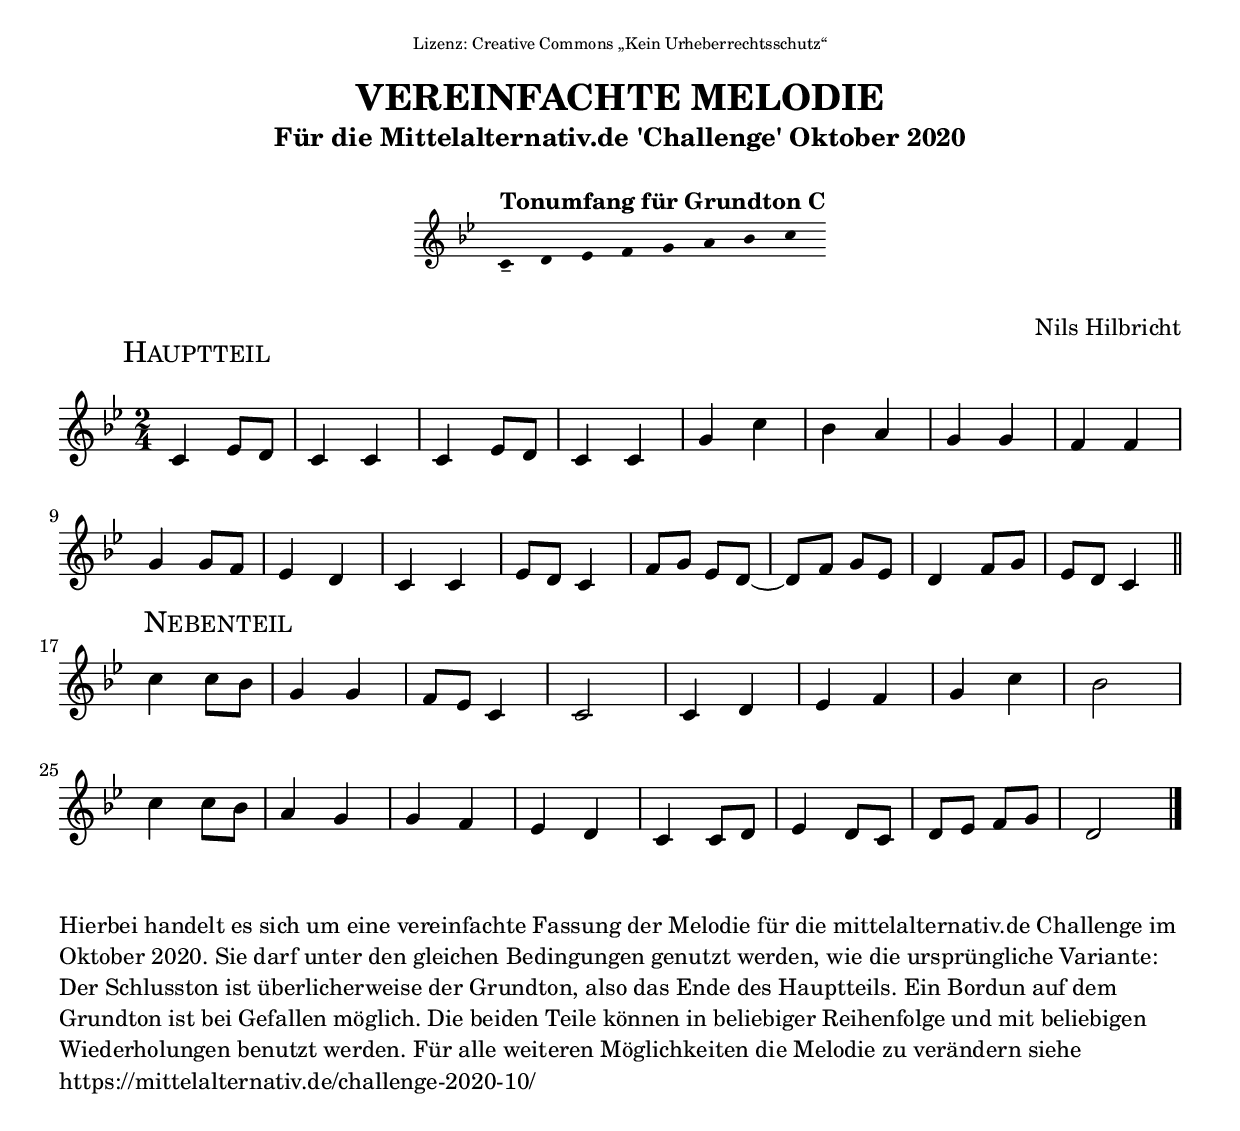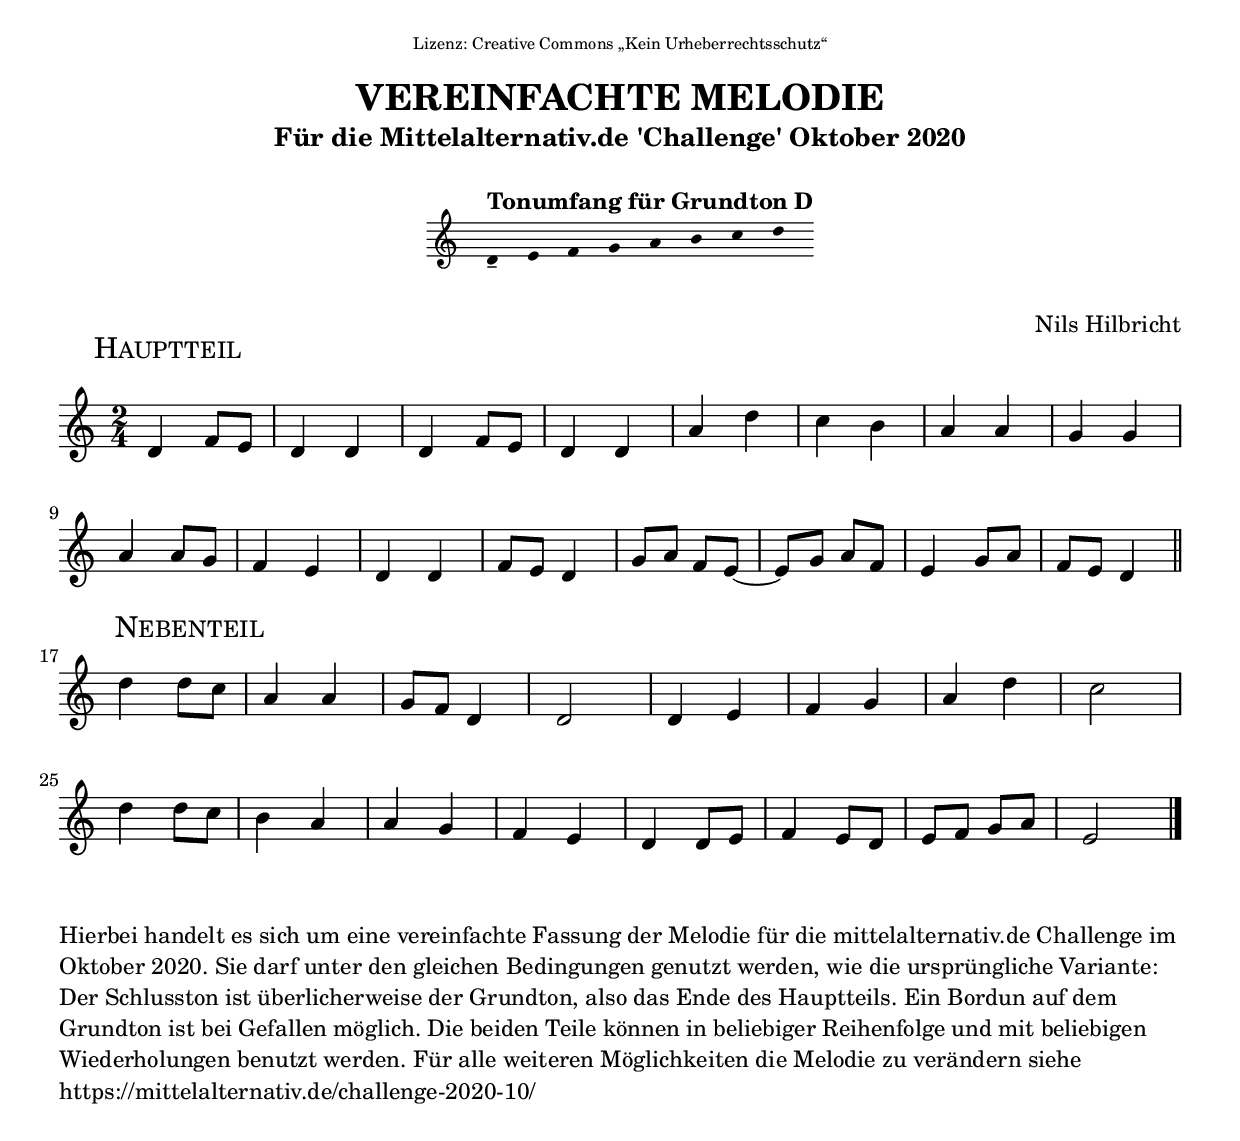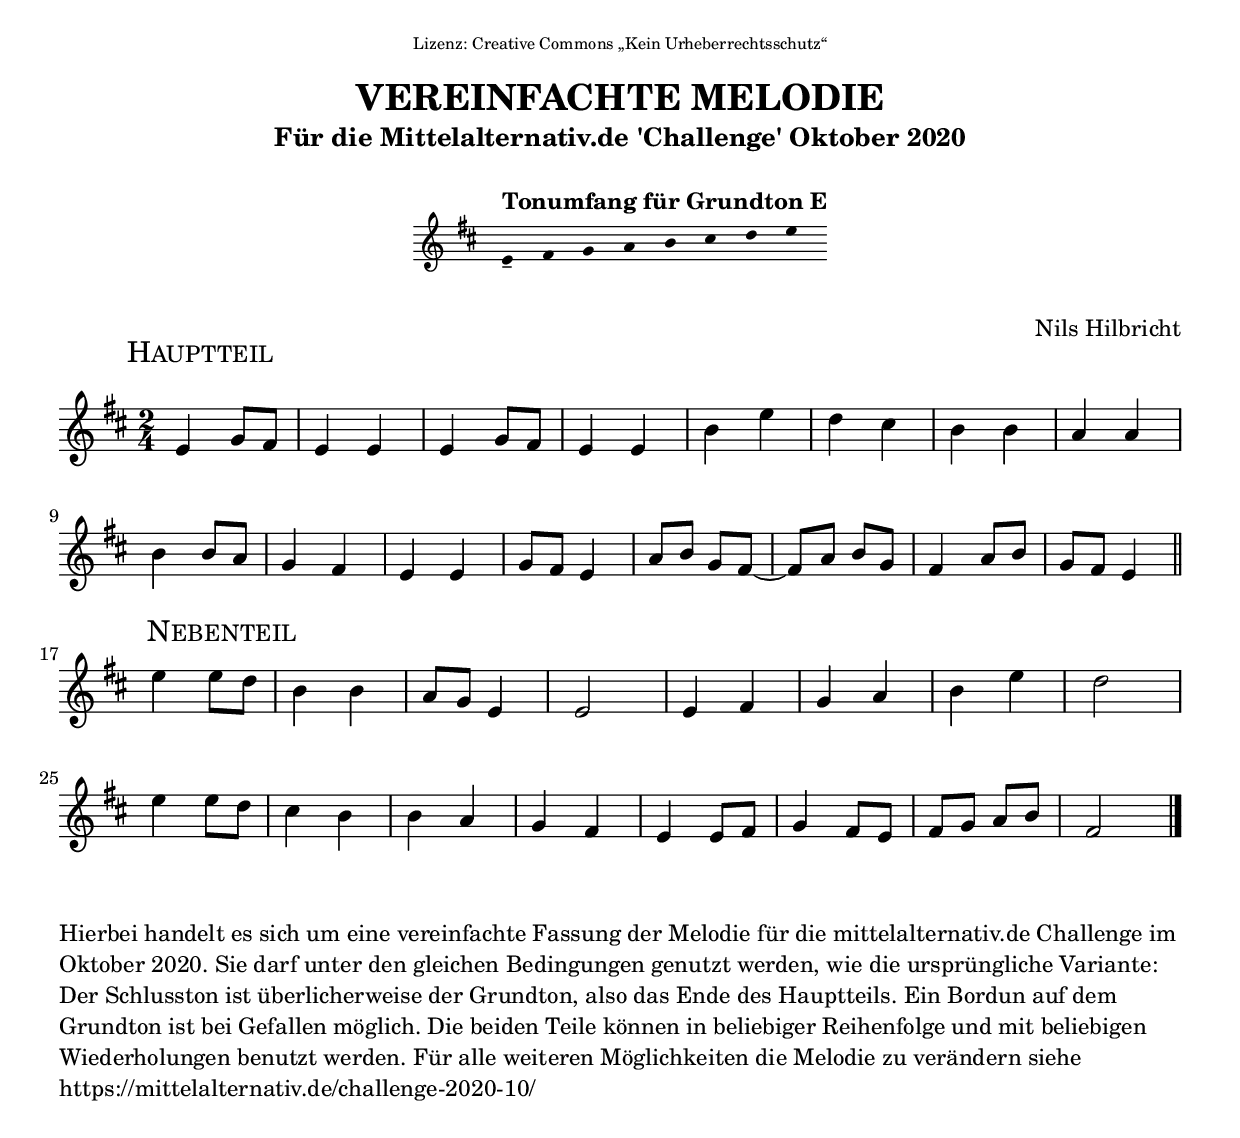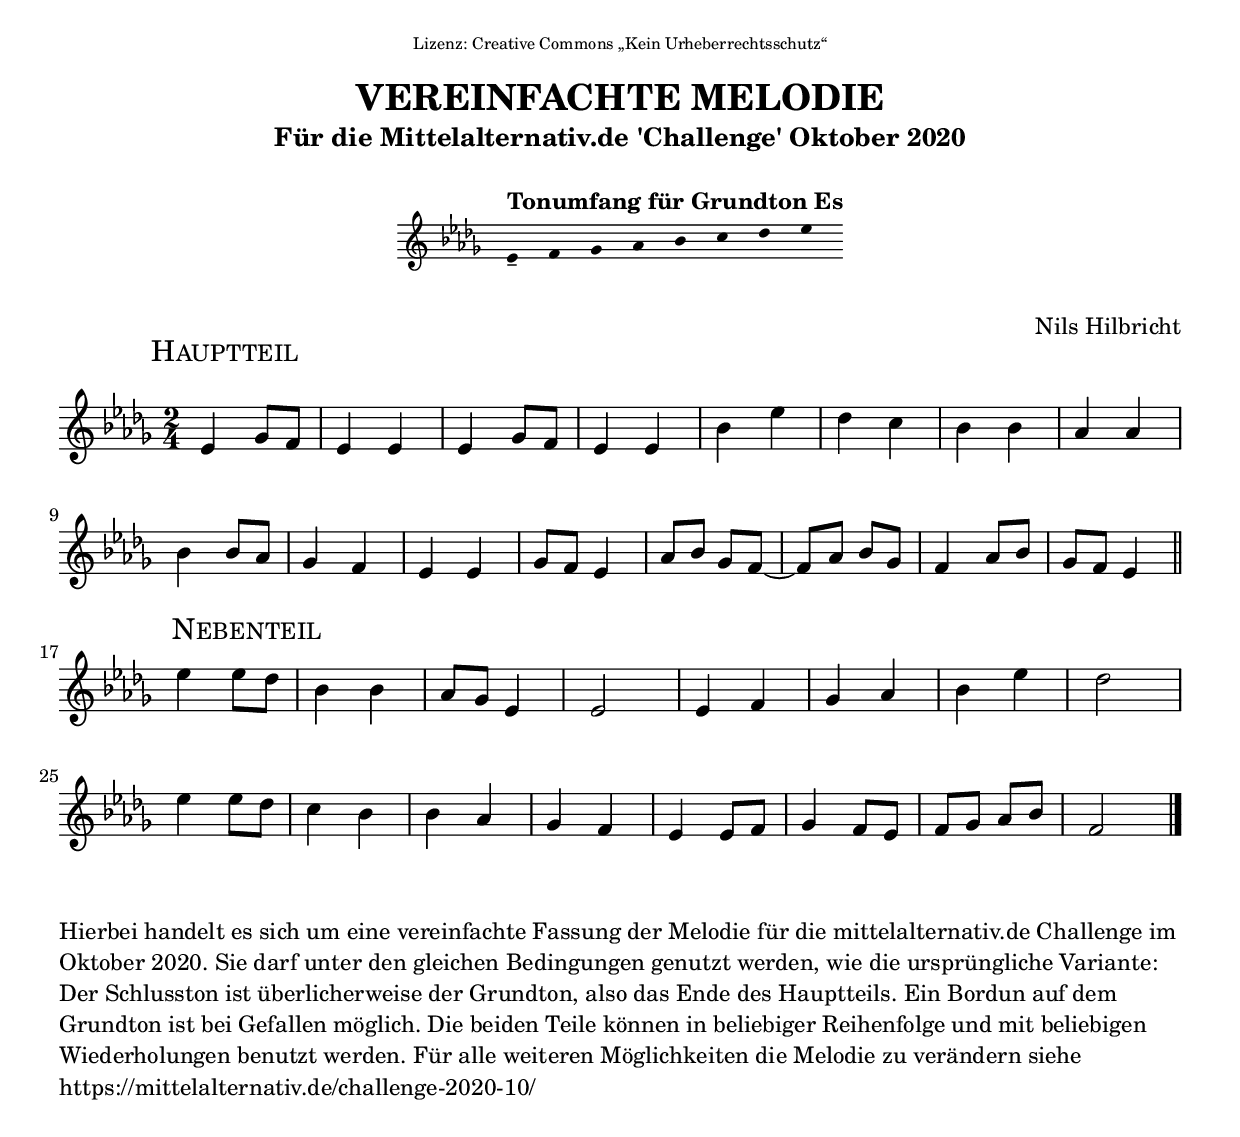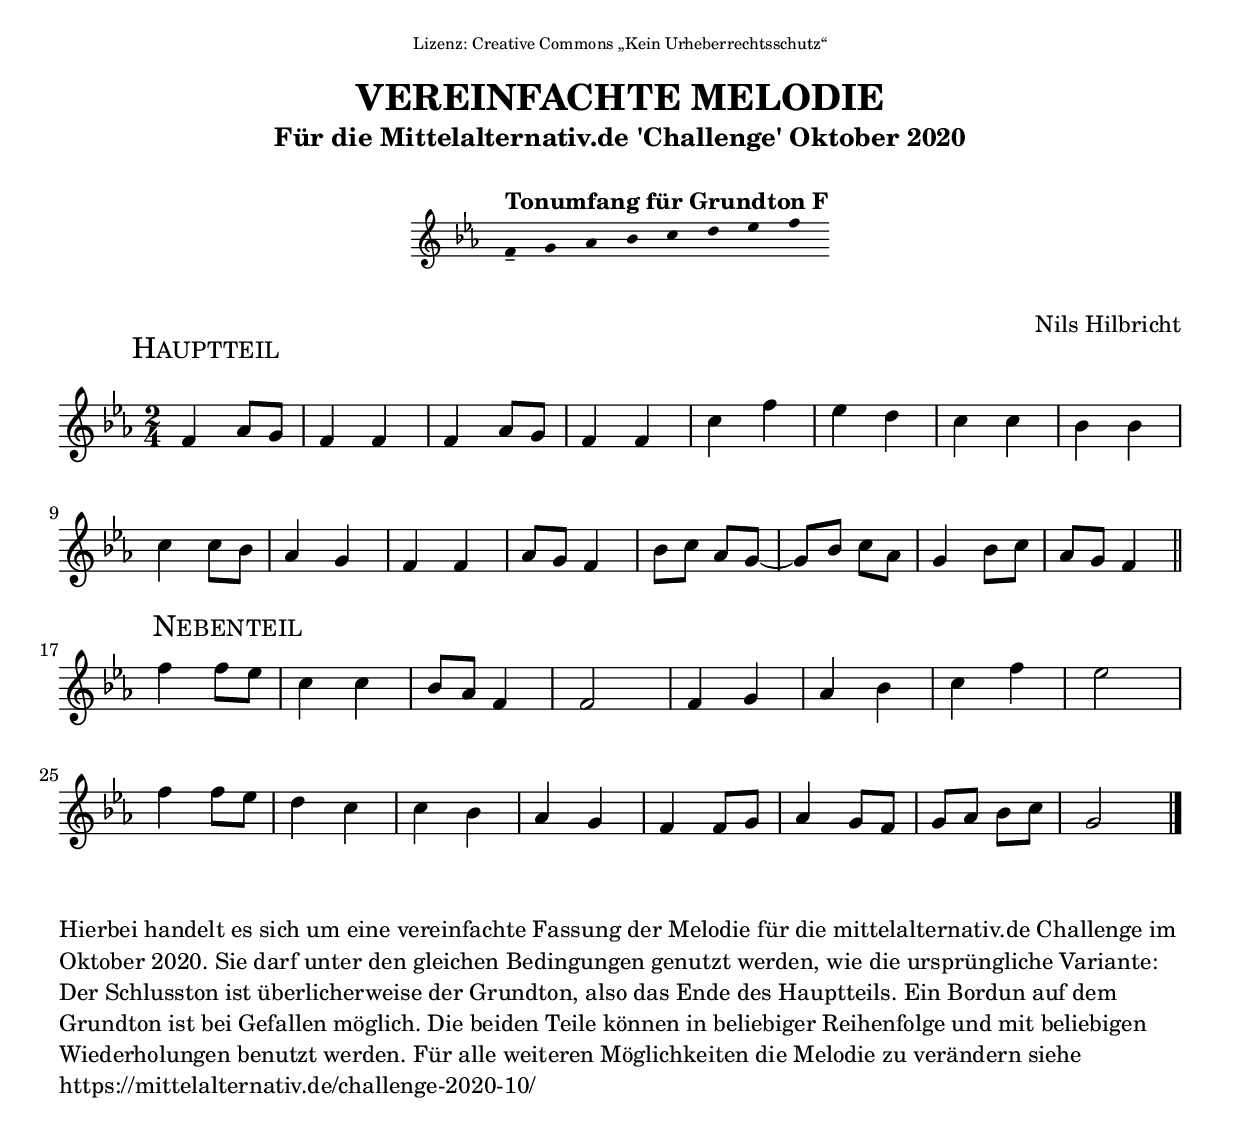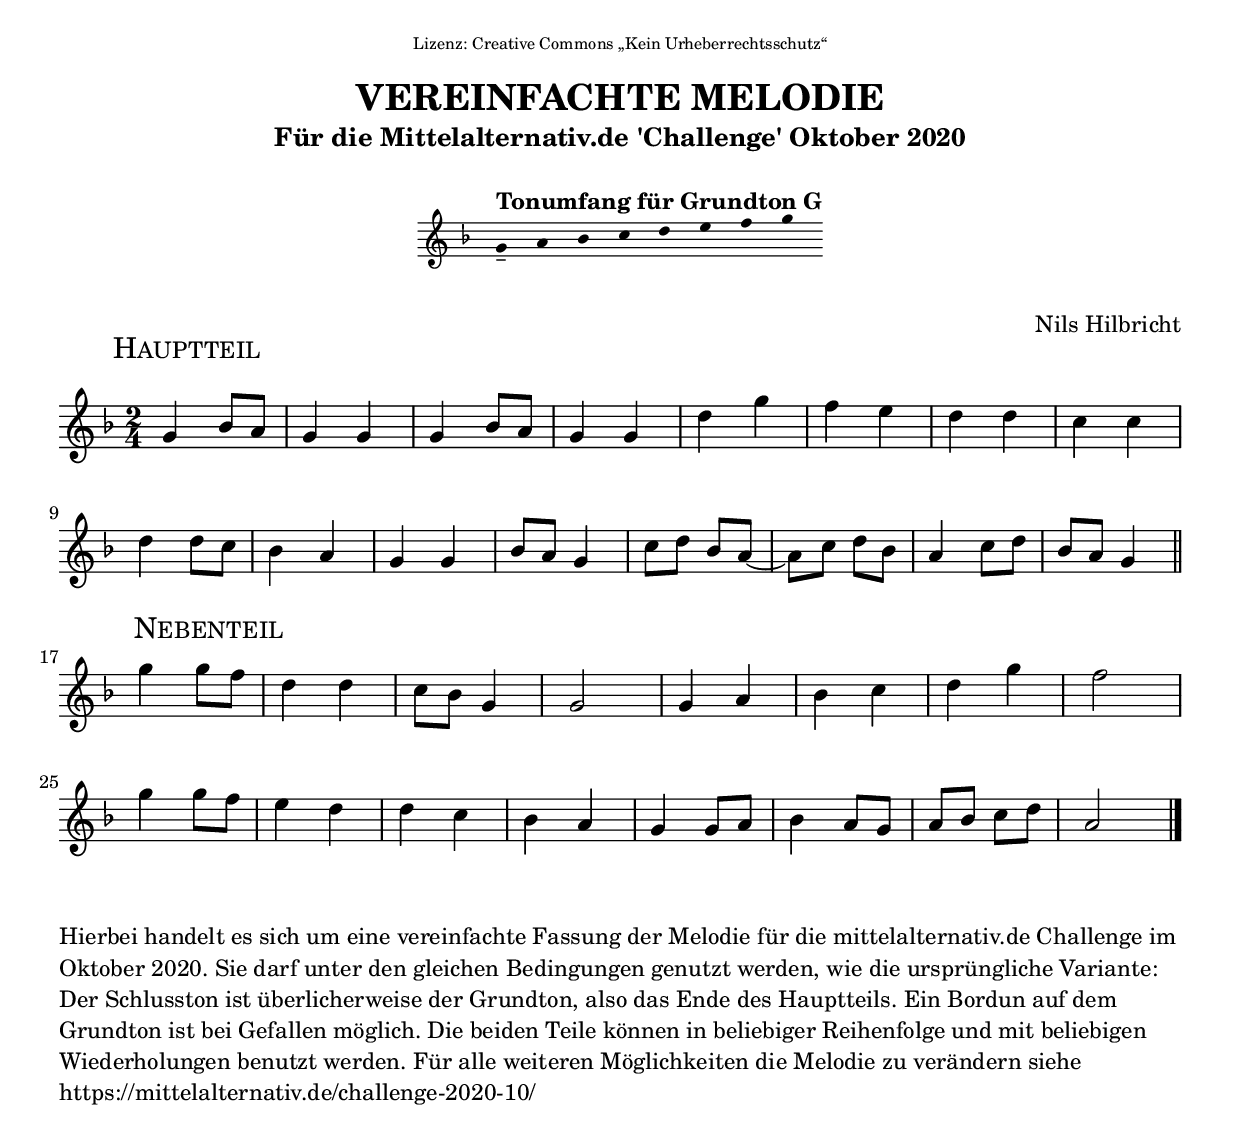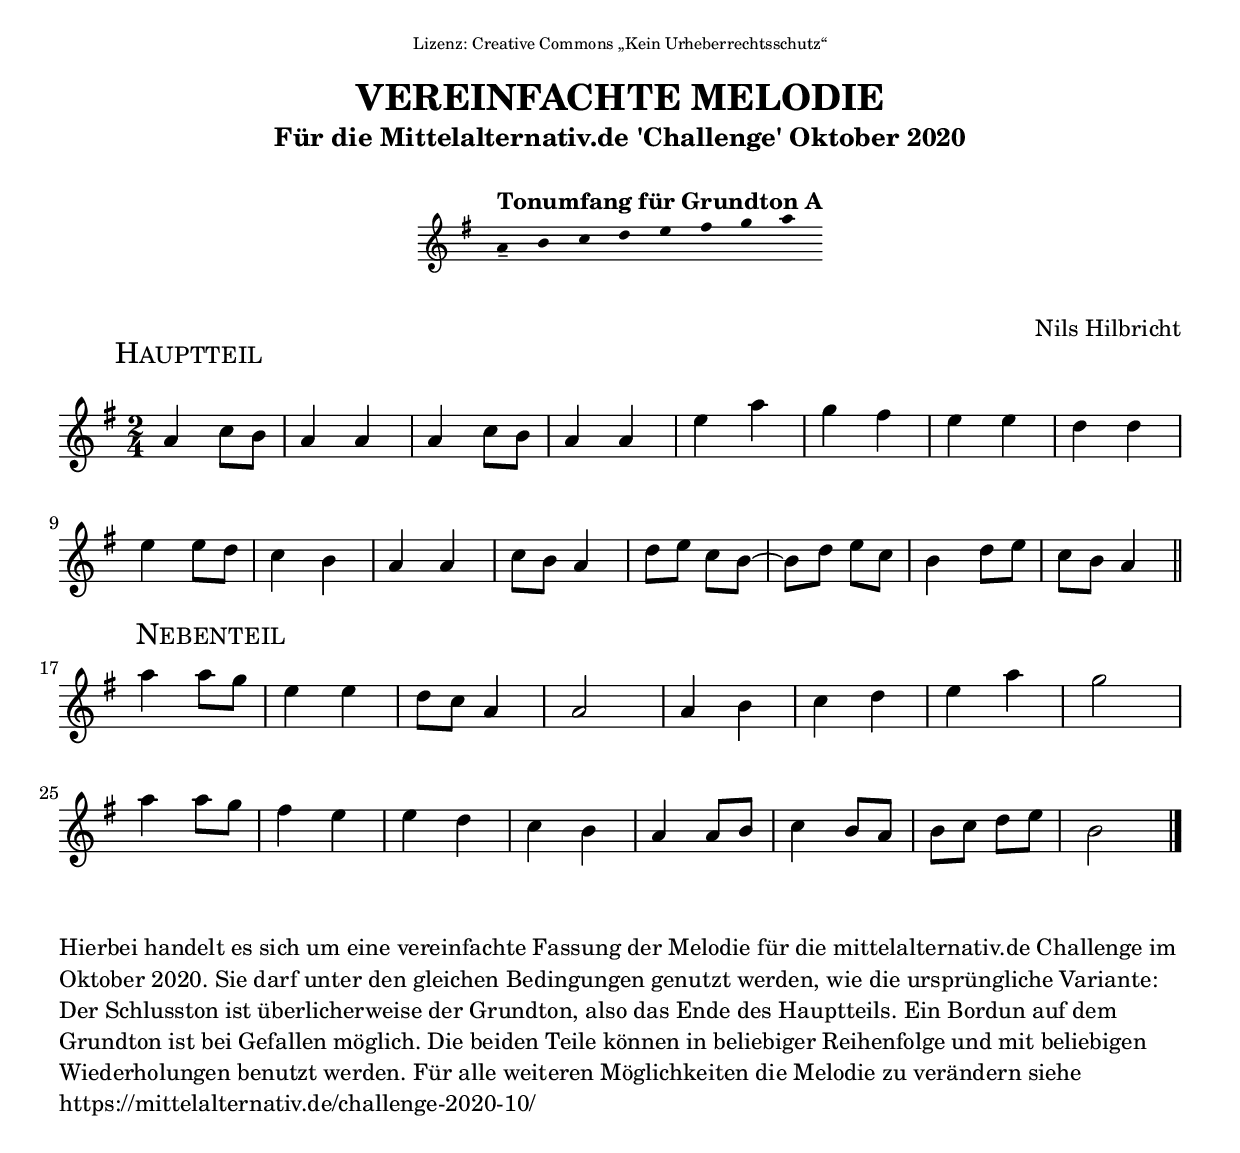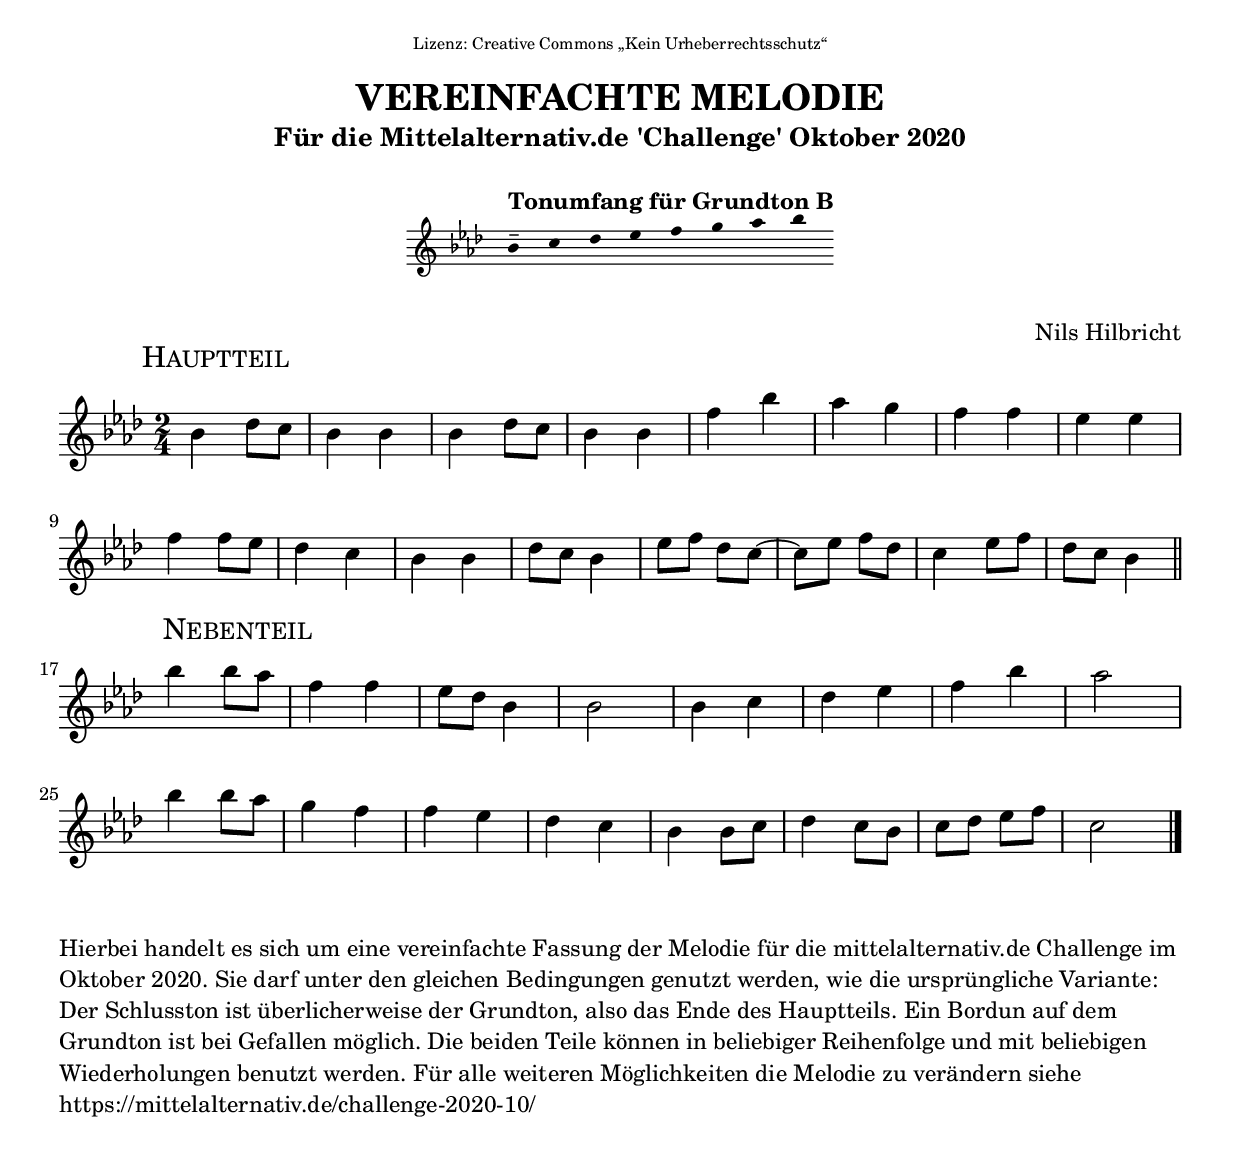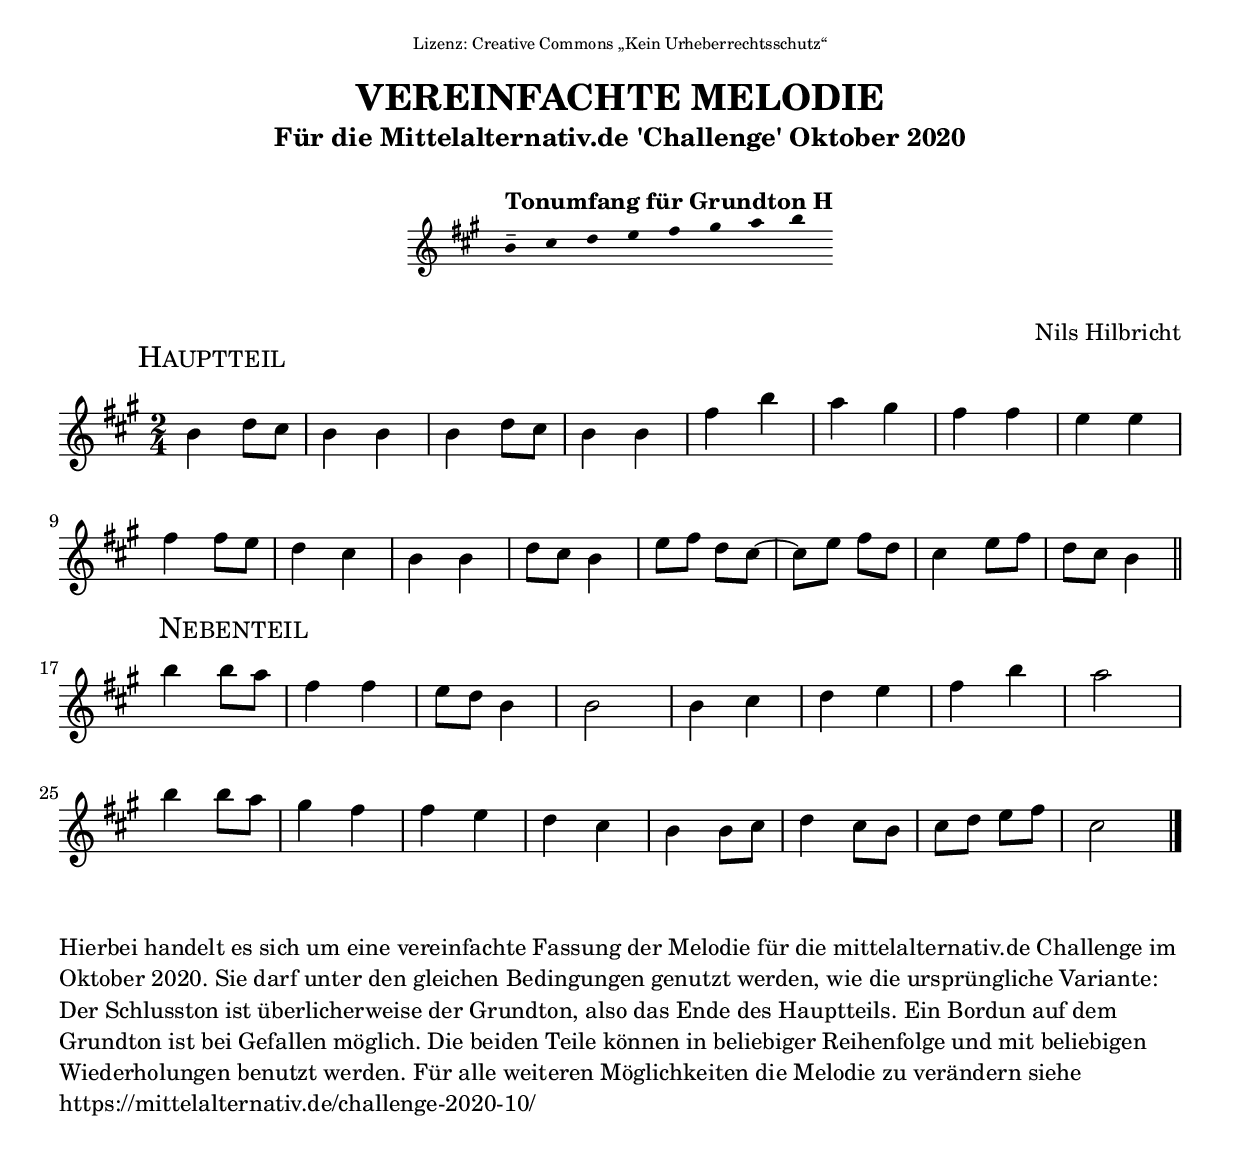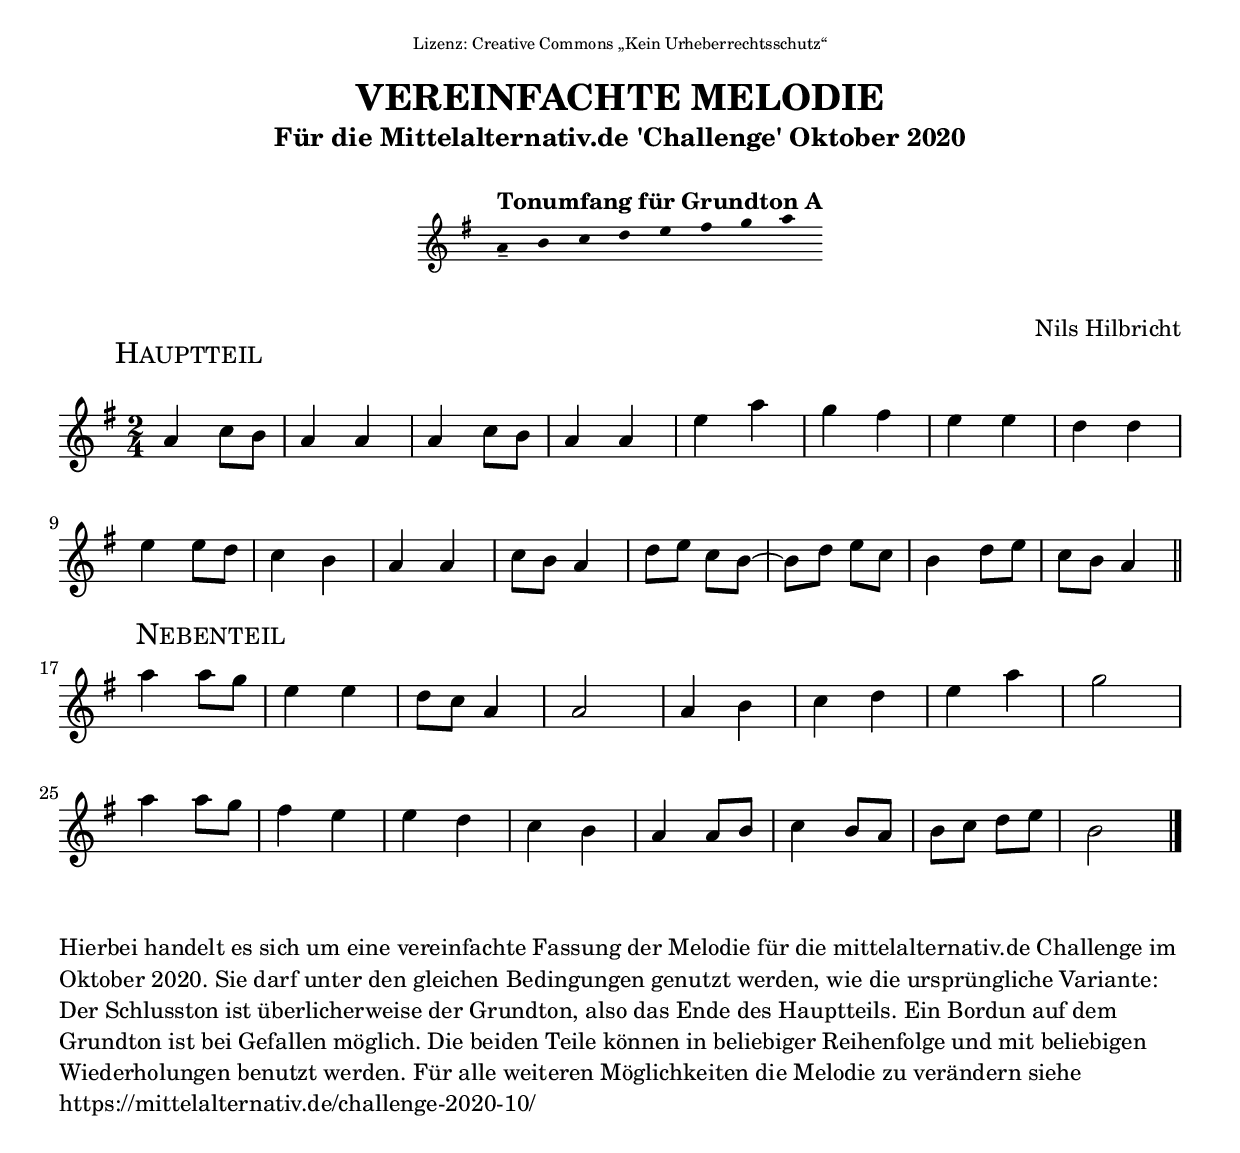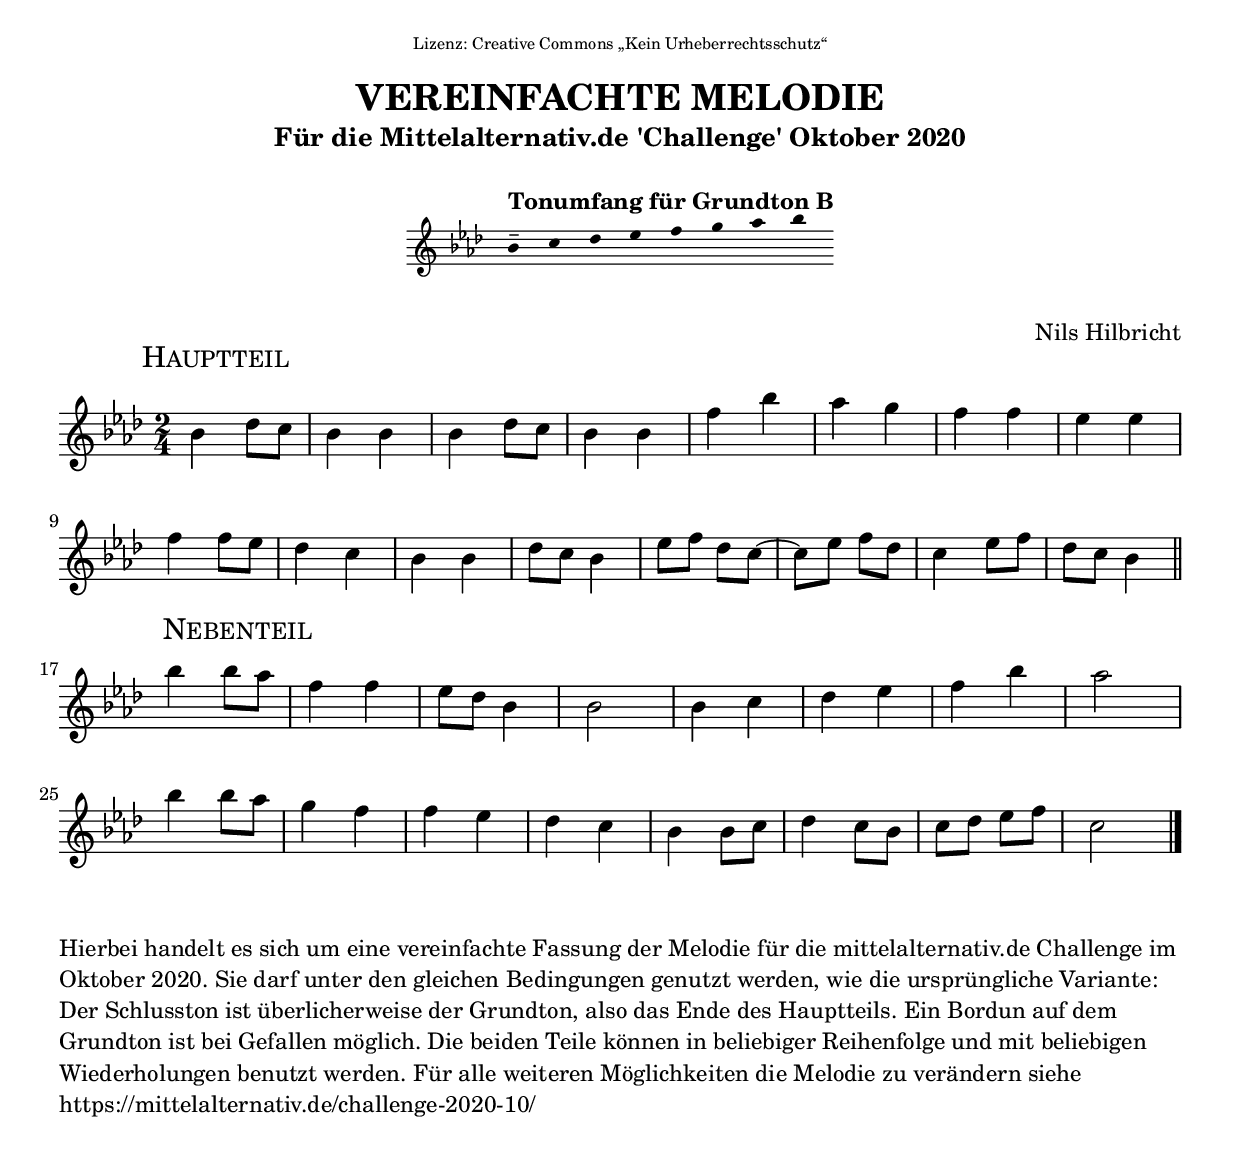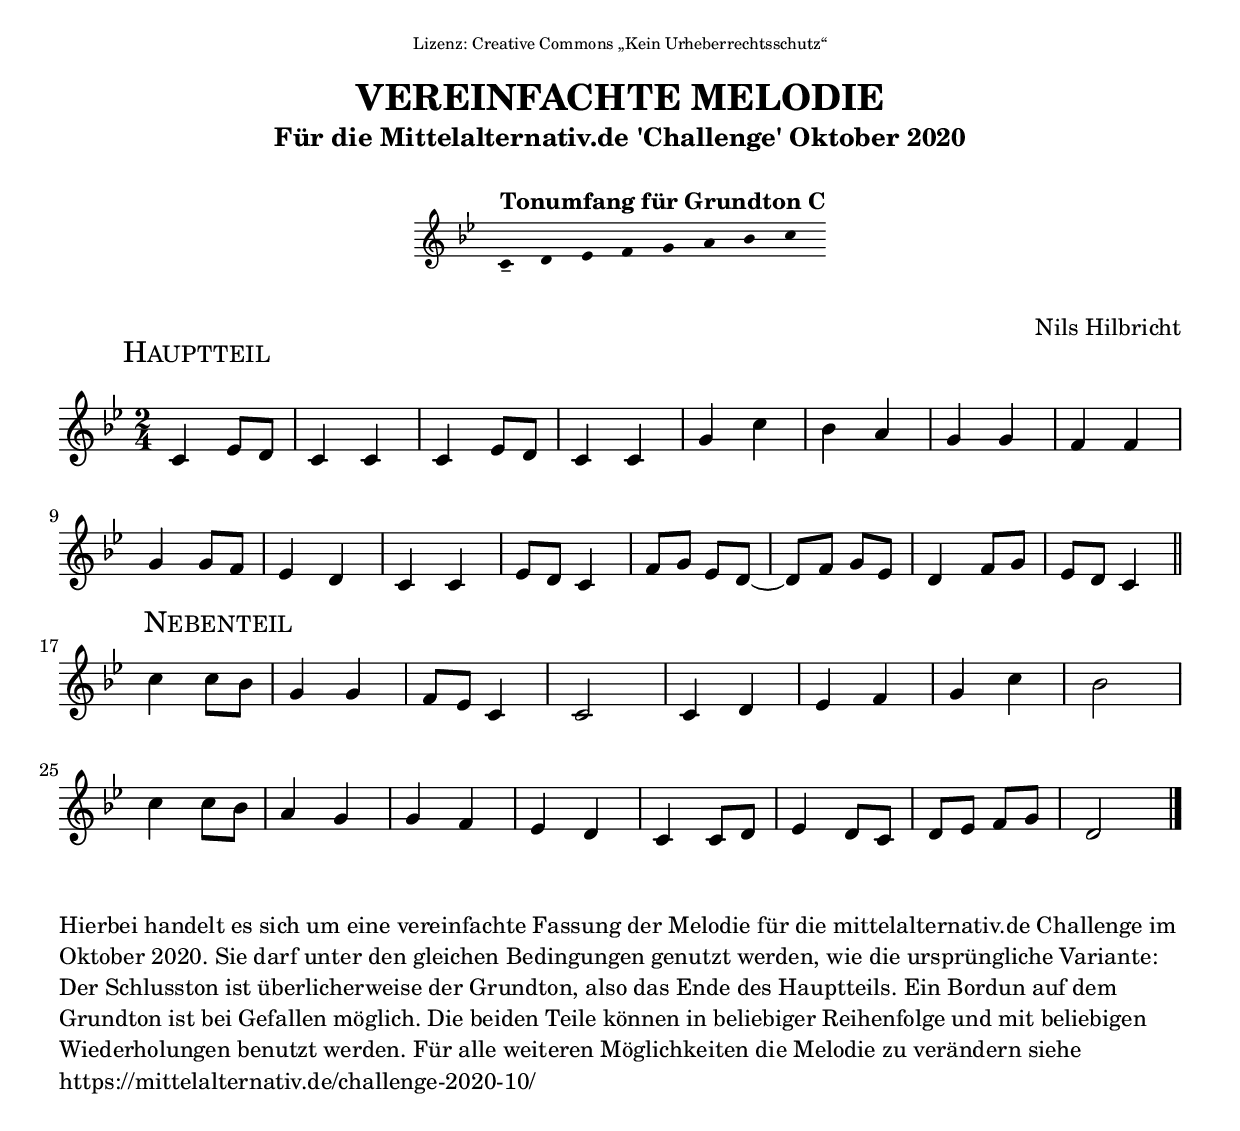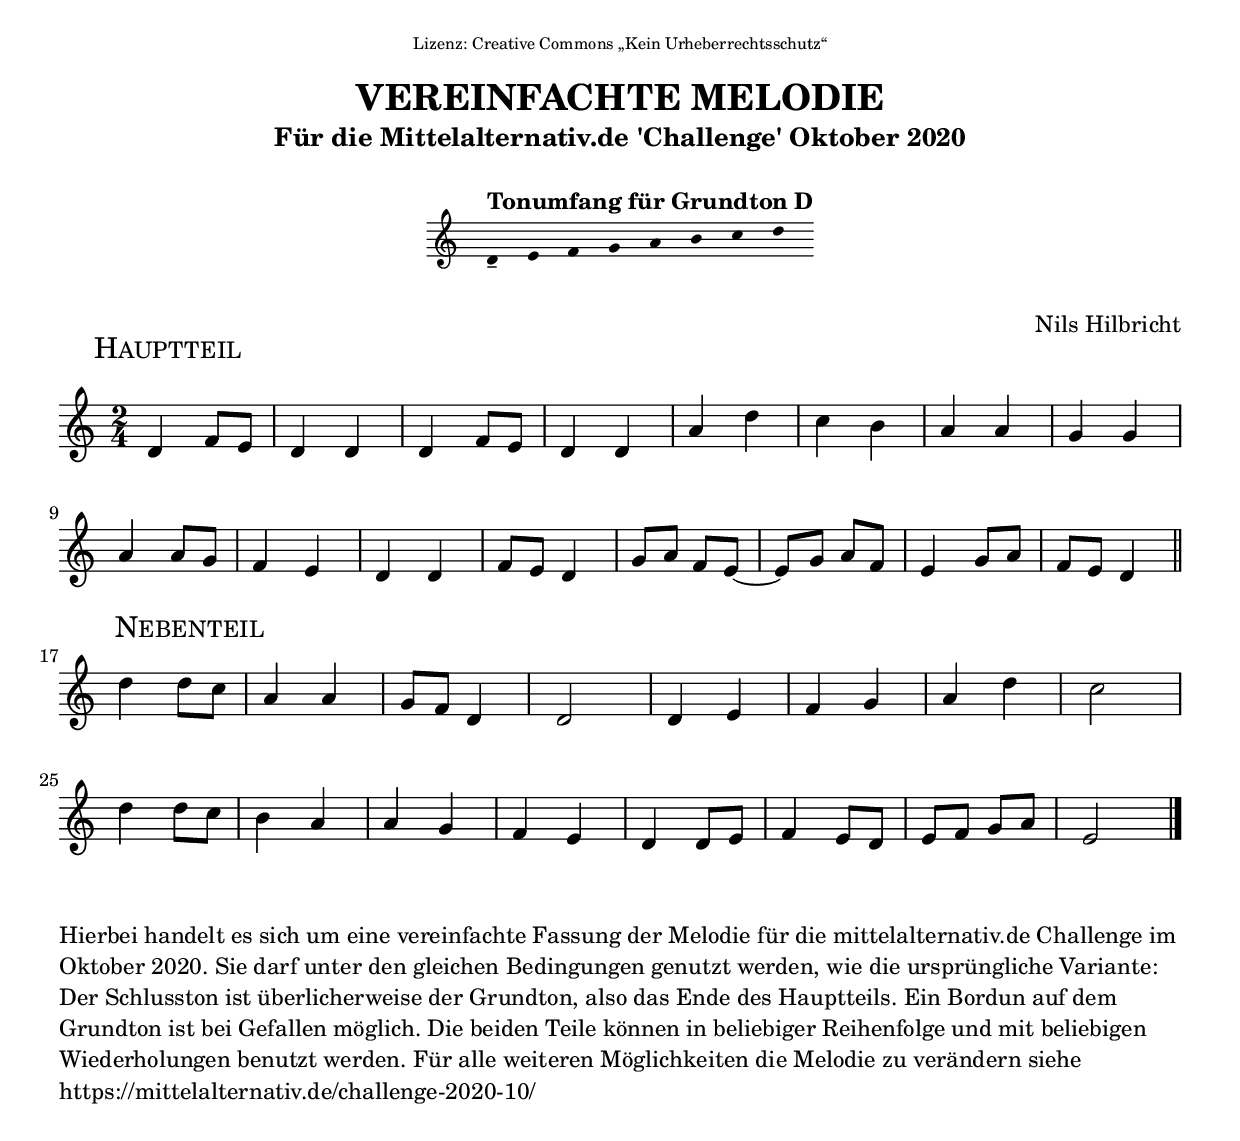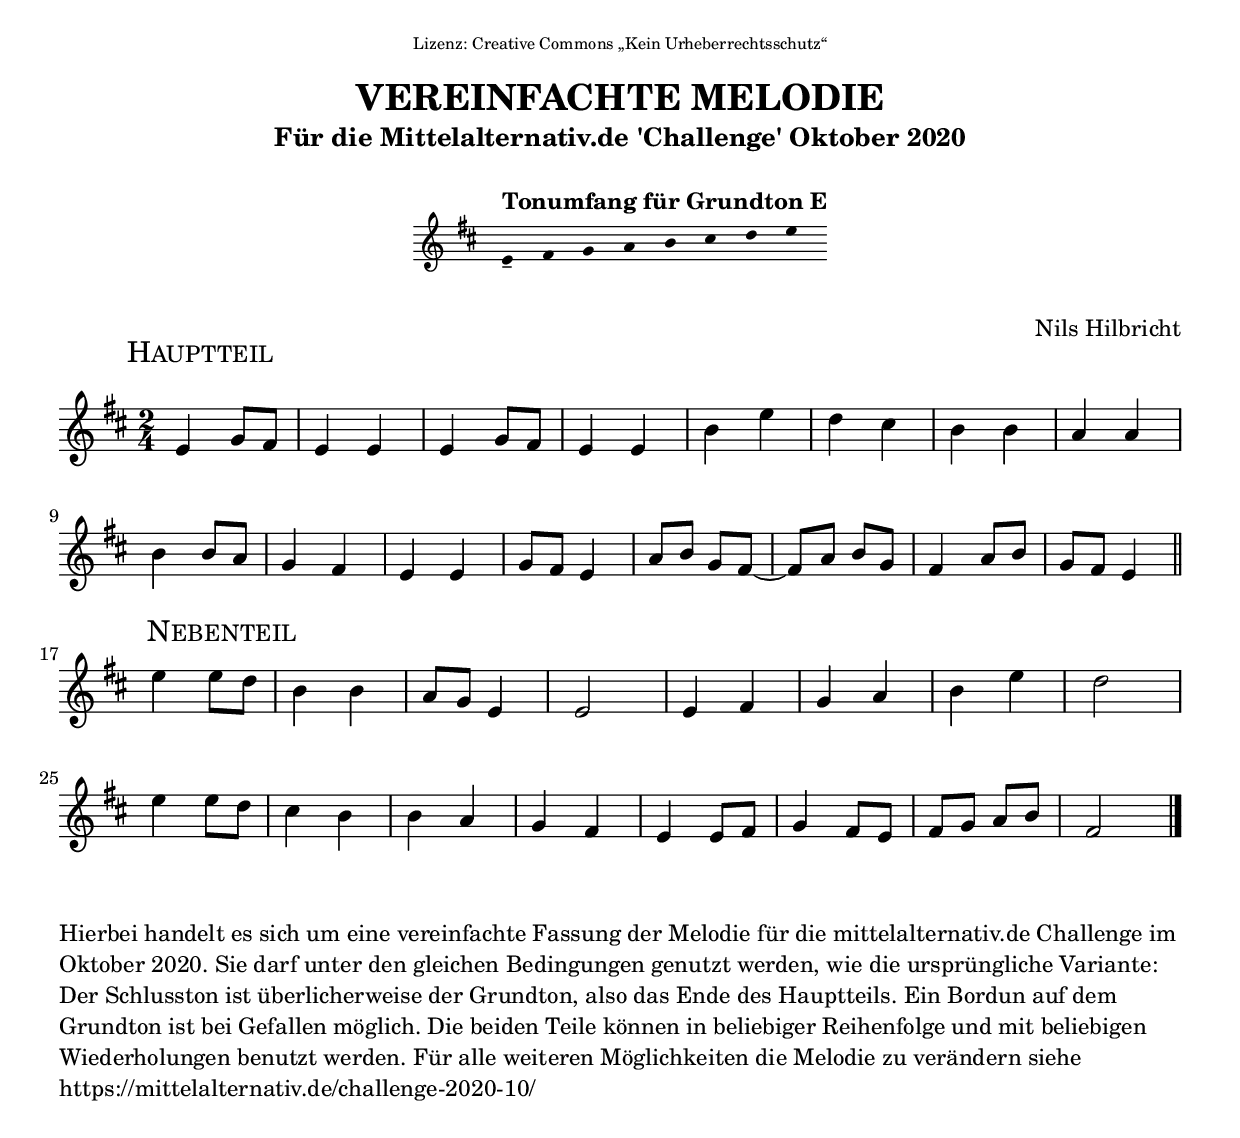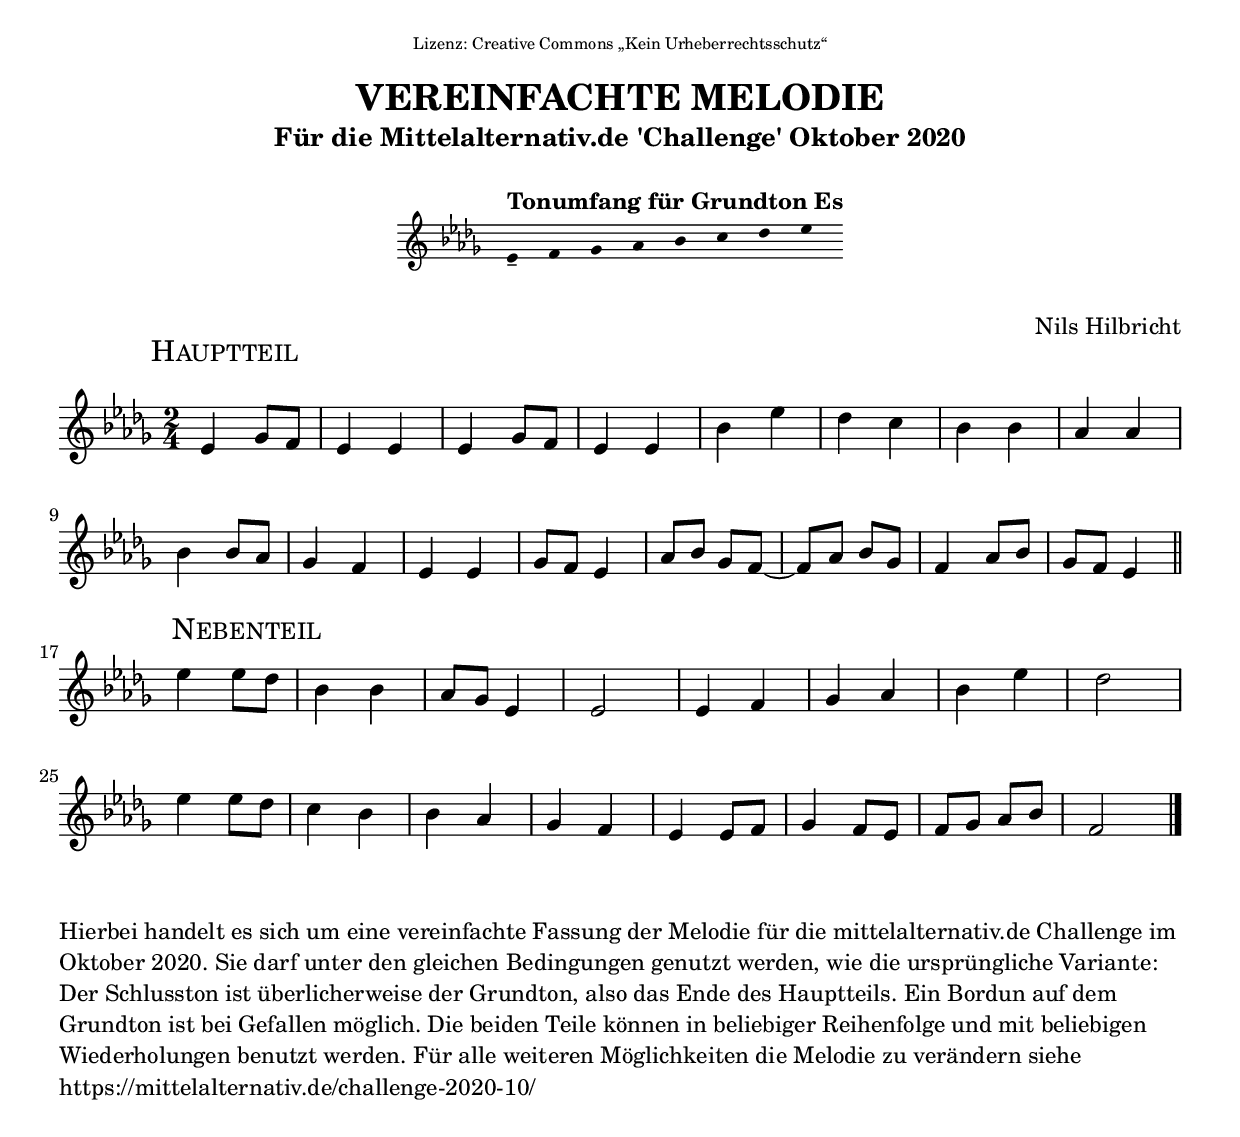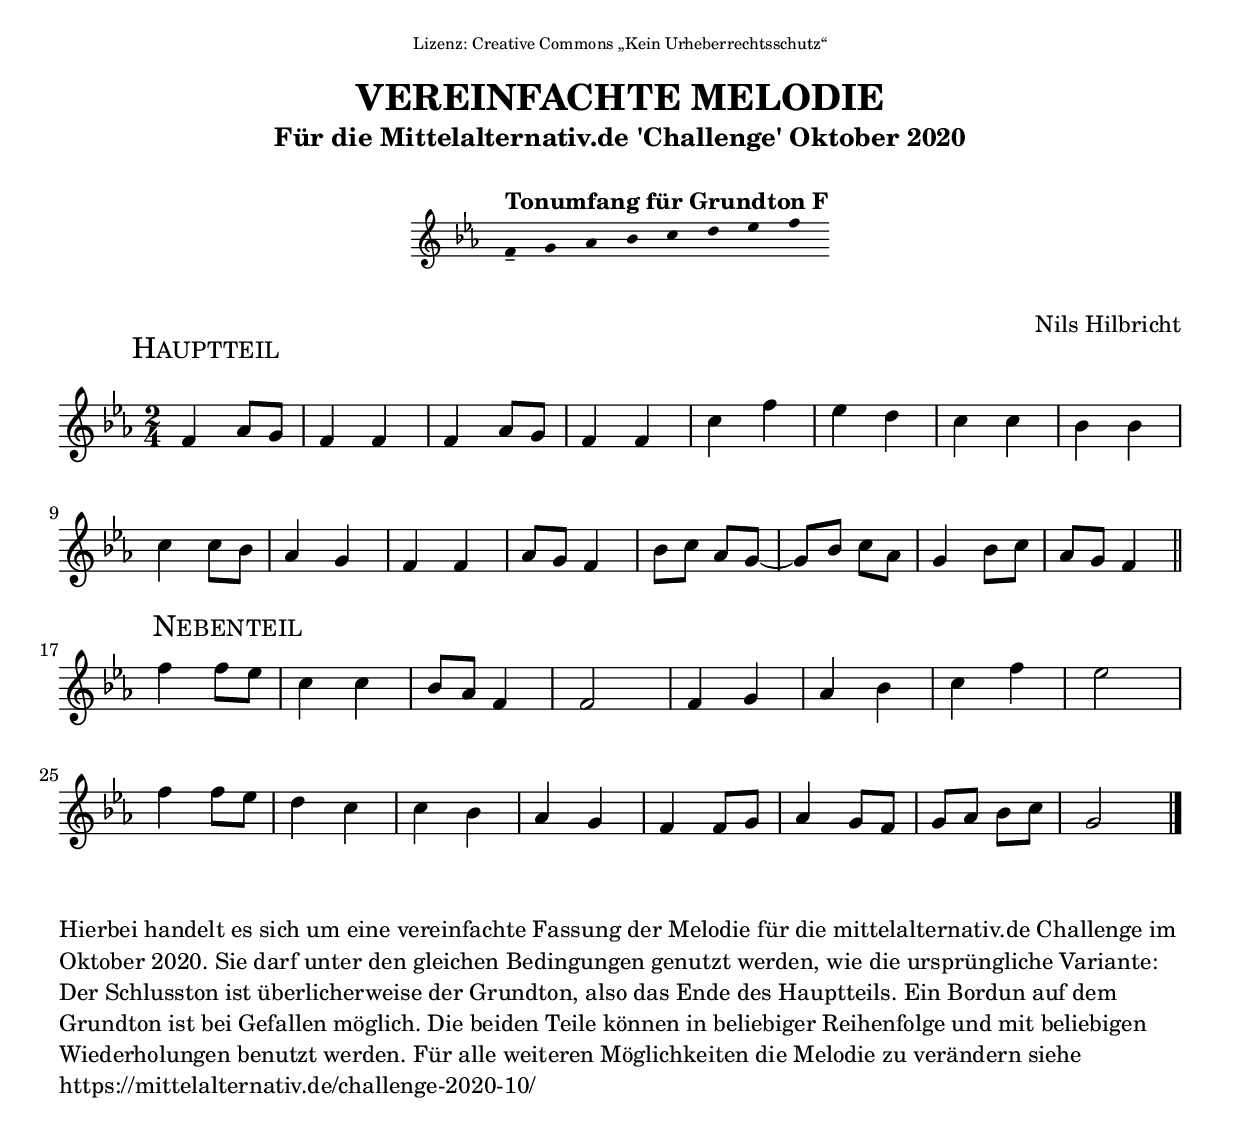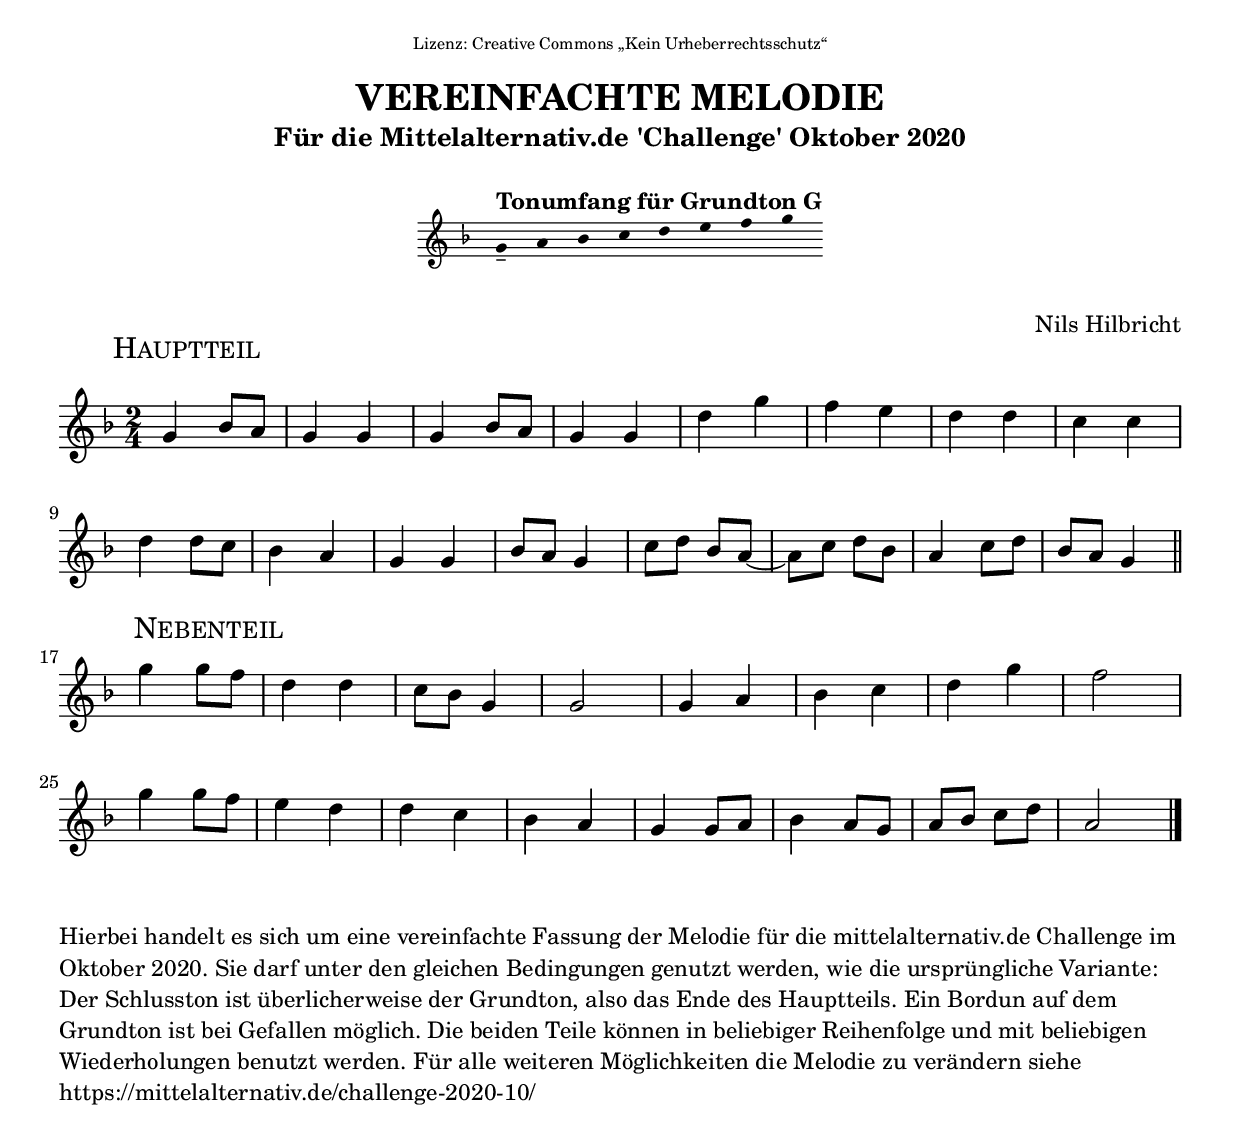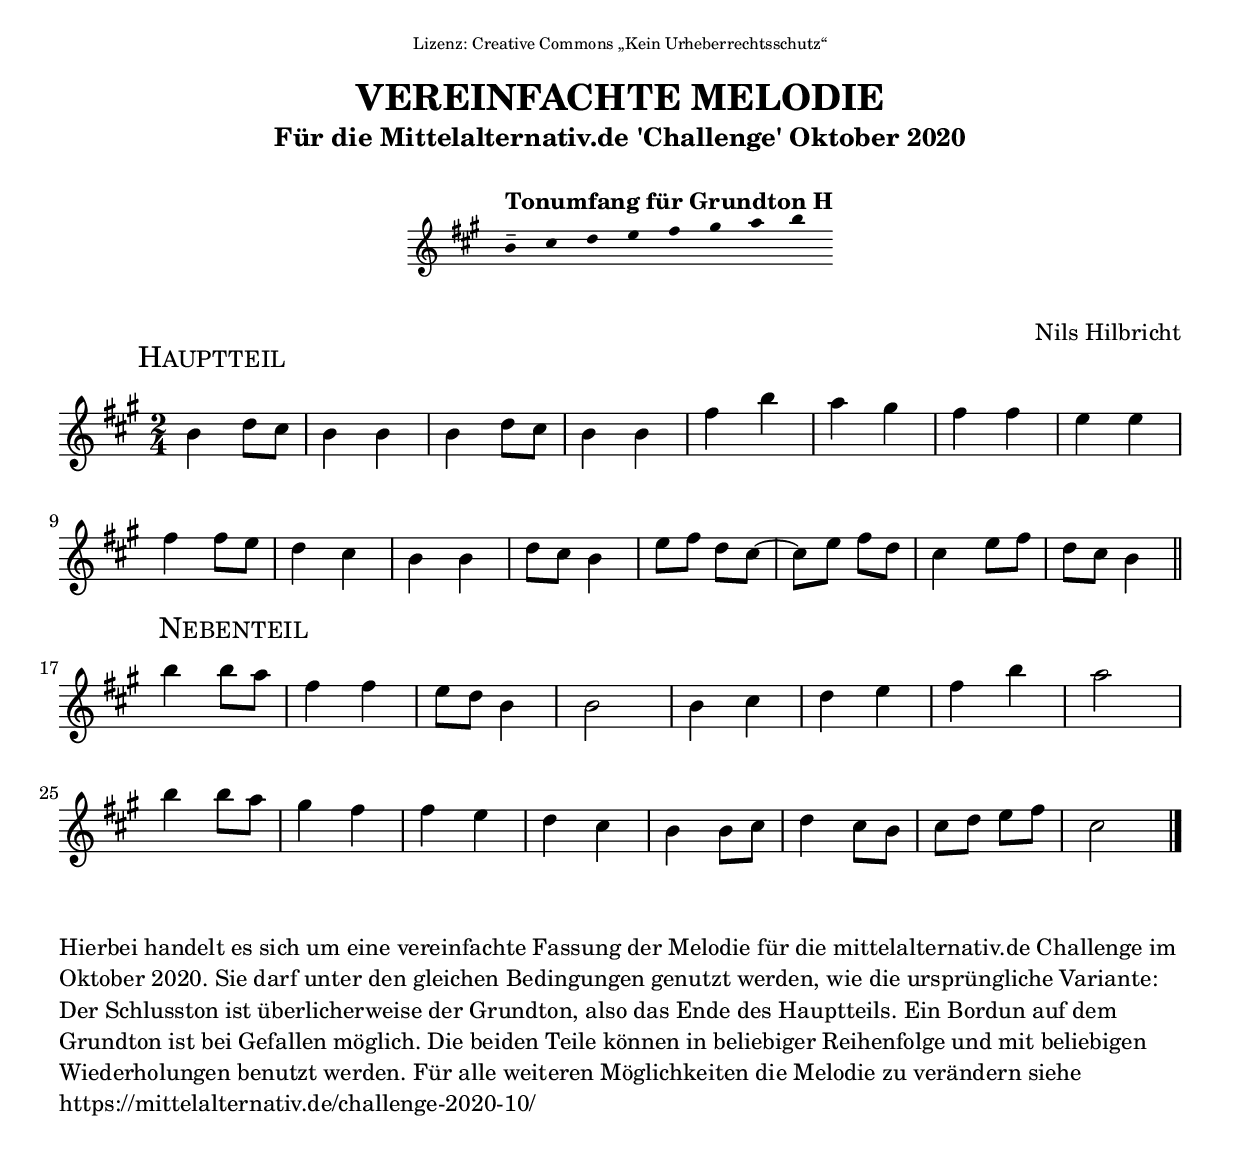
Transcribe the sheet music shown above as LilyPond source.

bottomText = \markuplist { \wordwrap-lines {  %Wordwrap will not work with "quotes" around the string
Hierbei handelt es sich um eine vereinfachte Fassung der Melodie für die mittelalternativ.de Challenge im Oktober 2020. Sie darf unter den gleichen Bedingungen genutzt werden, wie die ursprüngliche Variante: Der Schlusston ist überlicherweise der Grundton, also das Ende des Hauptteils. Ein Bordun auf dem Grundton ist bei Gefallen möglich. Die beiden Teile können in beliebiger Reihenfolge und mit beliebigen Wiederholungen benutzt werden. Für alle weiteren Möglichkeiten die Melodie zu verändern siehe https://mittelalternativ.de/challenge-2020-10/
%The free description must remain on line two only!
} }

%LANGUAGE VARIANT. The language variant MUST remain on line 7 only. No .ly extension please.
%2020-10-challenge-melody-en-simple

%COLLECTION FILES. Semicolon separated list; Starts with a % comment. MUST remain on line 10 only. No spaces. No trailing ;
%2020-10-challenge-melodie

%{
bottomText = \markup {
   \column {
        \wordwrap {
            %NO "" QUOTES FOR freeDescription OR WORDWRAP WILL NOT WORK.
            % https://scheme-book.ursliska.de/scheme/data-types/strings.html
            \freeDescription
        }
   }
}
%}

%LICENSE: The website generator is looking for certain phrases which we need to use in the ly-document as well:
%Creative Commons Namensnennung
%Creative Commons Namensnennung mit Weitergabe unter gleichen Bedingungen
%Creative Commons „Kein Urheberrechtsschutz“   #with typographic quotes

\header {
    %title in caps for that classical look and feel.
    title = "VEREINFACHTE MELODIE"
    subtitle = "Für die Mittelalternativ.de 'Challenge' Oktober 2020"
    dedication = \markup { \column { \line { \teeny "Lizenz: Creative Commons „Kein Urheberrechtsschutz“" }  \line { \vspace #1 } } }
    %we use opus instead of composer so the text is actually above the piece, not above the preview-scale
    opus = "Nils Hilbricht"
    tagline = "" % remove lilypond tagline but don't cut off the space
    % Don't use metadata at the bottom as it will extend our pngs to full size
}

%Generated by Laborejo

firstpart = { \mark \markup { \smallCaps "Hauptteil" }
    a'4 c''8 b'8 | a'4 a'4 | a'4 c''8 b'8 | a'4 a'4 |
    e''4 a''4 | g''4 fis''4 | e''4 e''4 | d''4 d''4 | \break
    e''4 e''8 d''8 | c''4 b'4 | a'4 a'4 | c''8 b'8 a'4 |
    d''8 e''8 c''8 b'8~ b'8 d''8 e''8 c''8 b'4 d''8 e''8 c''8 b'8 a'4
    }

secondpart = { \mark \markup { \pad-around #2 \smallCaps "Nebenteil" }
    a''4 a''8 g''8 e''4 e''4 d''8 c''8 a'4 a'2
    a'4 b'4 c''4 d''4 e''4 a''4 g''2 | \break
    a''4 a''8 g''8 fis''4 e''4
    e''4 d''4 c''4 b'4
    a'4 a'8 b'8 | c''4 b'8 a'8
    b'8 c''8 d''8 e''8 b'2
    }
justmusic = { \clef "treble" \time 2/4  \firstpart \bar "||" \break \secondpart \bar "|."}


% use transpose to root c so our batch transposition below works.
melody = \new Staff \transpose a' c' {
  \set Staff.midiInstrument = "oboe"
  \clef treble
  \key a \dorian
  \once \hide Score.MetronomeMark
  \tempo 4 = 145
  \numericTimeSignature

  \justmusic
  \tag #'midionly {
    \firstpart
  }


}



%Set a scale to show all used notes. In the end it must be root C, as the melody above.
%Use Quarter Notes. Mark the root notes with --
scale = { \transpose a c { \key a \dorian a'4-- b' c'' d'' e'' fis'' g'' a'' } }

\version "2.20.0"

#(ly:set-option 'midi-extension "mid")

#(set-default-paper-size "a4")
\layout { indent = 0.0\cm }

\paper {
    print-page-number = ##f
}

% \melody is provided by writing another file on top through generate.bash

functionScale =
#(define-scheme-function
     (note noteAsChar)
     (ly:pitch? string-or-music?)
#{
    \markup {
    \fill-line {
        \score {
        \layout { ragged-right = ##t  indent = 0\cm }
        \new Staff
        \with {
            \remove "Time_signature_engraver"
            \remove "Bar_engraver"
            \hide Stem
            alignAboveContext = #"main"
            \omit TimeSignature
            fontSize = #-2
            % Reduce stem length and line spacing to match
            \override StaffSymbol.staff-space = #(magstep -2)
        }

        \transpose c #note \scaleDurations 1/2 { \tempo #(string-append "Tonumfang für Grundton " noteAsChar ) \scale }
        }
    }}
#}
)


spacer = \markup { \vspace #1 }

% Create one big file with all transpositions
% MIDI gets created below in the books section

\bookpart { \spacer \functionScale c "C" \spacer \score { \removeWithTag #'midionly \transpose c c \melody } \bottomText }
\bookpart { \spacer \functionScale d "D" \spacer \score { \removeWithTag #'midionly \transpose c d \melody } \bottomText }
\bookpart { \spacer \functionScale e "E" \spacer \score { \removeWithTag #'midionly \transpose c e \melody } \bottomText }
\bookpart { \spacer \functionScale ees "Es" \spacer \score { \removeWithTag #'midionly \transpose c ees \melody } \bottomText }
\bookpart { \spacer \functionScale f "F" \spacer \score { \removeWithTag #'midionly \transpose c f \melody } \bottomText }
\bookpart { \spacer \functionScale g "G" \spacer \score { \removeWithTag #'midionly \transpose c g \melody } \bottomText }
\bookpart { \spacer \functionScale a "A" \spacer \score { \removeWithTag #'midionly \transpose c a \melody } \bottomText }
\bookpart { \spacer \functionScale bes "B" \spacer \score { \removeWithTag #'midionly \transpose c bes \melody } \bottomText }
\bookpart { \spacer \functionScale b "H" \spacer \score { \removeWithTag #'midionly \transpose c b \melody } \bottomText }

% Create individual files.
% One pdf and midi for each transposition

\book {
    \bookOutputSuffix "c"
    \spacer \functionScale c "C" \spacer

    \score {
        \removeWithTag #'midionly
        \transpose c c \melody
        \layout { }
    }
    \bottomText
    \score {
        % If there is only a \midi block in a \score (i.e. without any \layout block), then only MIDI output will be produced. No musical notation will be typeset.
        \unfoldRepeats \transpose c c \melody
        \midi { }
    }
}


\book {
    \bookOutputSuffix "d"
    \spacer \functionScale d "D" \spacer

    \score {
        \removeWithTag #'midionly
        \transpose c d \melody
        \layout { }
    }
    \bottomText
    \score {
        % If there is only a \midi block in a \score (i.e. without any \layout block), then only MIDI output will be produced. No musical notation will be typeset.
        \unfoldRepeats \transpose c d \melody
        \midi { }
    }
}


\book {
    \bookOutputSuffix "e"
    \spacer \functionScale e "E" \spacer

    \score {
        \removeWithTag #'midionly
        \transpose c e \melody
        \layout { }
    }
    \bottomText
    \score {
        % If there is only a \midi block in a \score (i.e. without any \layout block), then only MIDI output will be produced. No musical notation will be typeset.
        \unfoldRepeats \transpose c e \melody
        \midi { }
    }
}


\book {
    \bookOutputSuffix "es"
    \spacer \functionScale ees "Es" \spacer


    \score {
        \removeWithTag #'midionly
        \transpose c es \melody
        \layout { }
    }
    \bottomText
    \score {
        % If there is only a \midi block in a \score (i.e. without any \layout block), then only MIDI output will be produced. No musical notation will be typeset.
        \unfoldRepeats \transpose c es \melody
        \midi { }
    }
}


\book {
    \bookOutputSuffix "f"
    \spacer \functionScale f "F" \spacer
    \score {
        \removeWithTag #'midionly
        \transpose c f \melody
        \layout { }
    }
    \bottomText
    \score {
        % If there is only a \midi block in a \score (i.e. without any \layout block), then only MIDI output will be produced. No musical notation will be typeset.
        \unfoldRepeats \transpose c f \melody
        \midi { }
    }
}

\book {
    \bookOutputSuffix "g"
    \spacer \functionScale g "G" \spacer
    \score {
        \removeWithTag #'midionly
        \transpose c g \melody
        \layout { }
    }
    \bottomText
    \score {
        % If there is only a \midi block in a \score (i.e. without any \layout block), then only MIDI output will be produced. No musical notation will be typeset.
        \unfoldRepeats \transpose c g \melody
        \midi { }
    }
}

\book {
    \bookOutputSuffix "a"
    \spacer \functionScale a "A" \spacer
    \score {
        \removeWithTag #'midionly
        \transpose c a \melody
        \layout { }
    }
    \bottomText
    \score {
        % If there is only a \midi block in a \score (i.e. without any \layout block), then only MIDI output will be produced. No musical notation will be typeset.
        \unfoldRepeats \transpose c a \melody
        \midi { }
    }
}

\book {
    %book-suffix is the filename. We want German note names, so b.
    \bookOutputSuffix "b"
    \spacer \functionScale bes "B" \spacer
    \score {
        \removeWithTag #'midionly
        \transpose c bes \melody
        \layout { }
    }
    \bottomText
    \score {
        % If there is only a \midi block in a \score (i.e. without any \layout block), then only MIDI output will be produced. No musical notation will be typeset.
        \unfoldRepeats \transpose c bes \melody
        \midi { }
    }
}

\book {
    \bookOutputSuffix "h"
    \spacer \functionScale b "H" \spacer
    \score {
        \removeWithTag #'midionly
        \transpose c b \melody
        \layout { }
    }
    \bottomText
    \score {
        % If there is only a \midi block in a \score (i.e. without any \layout block), then only MIDI output will be produced. No musical notation will be typeset.
        \unfoldRepeats \transpose c b \melody
        \midi { }
    }
}


% \book { \bookOutputSuffix "d"  \score { \header { piece = "In D" } \transpose c d \melody \layout { } \midi { } } }
